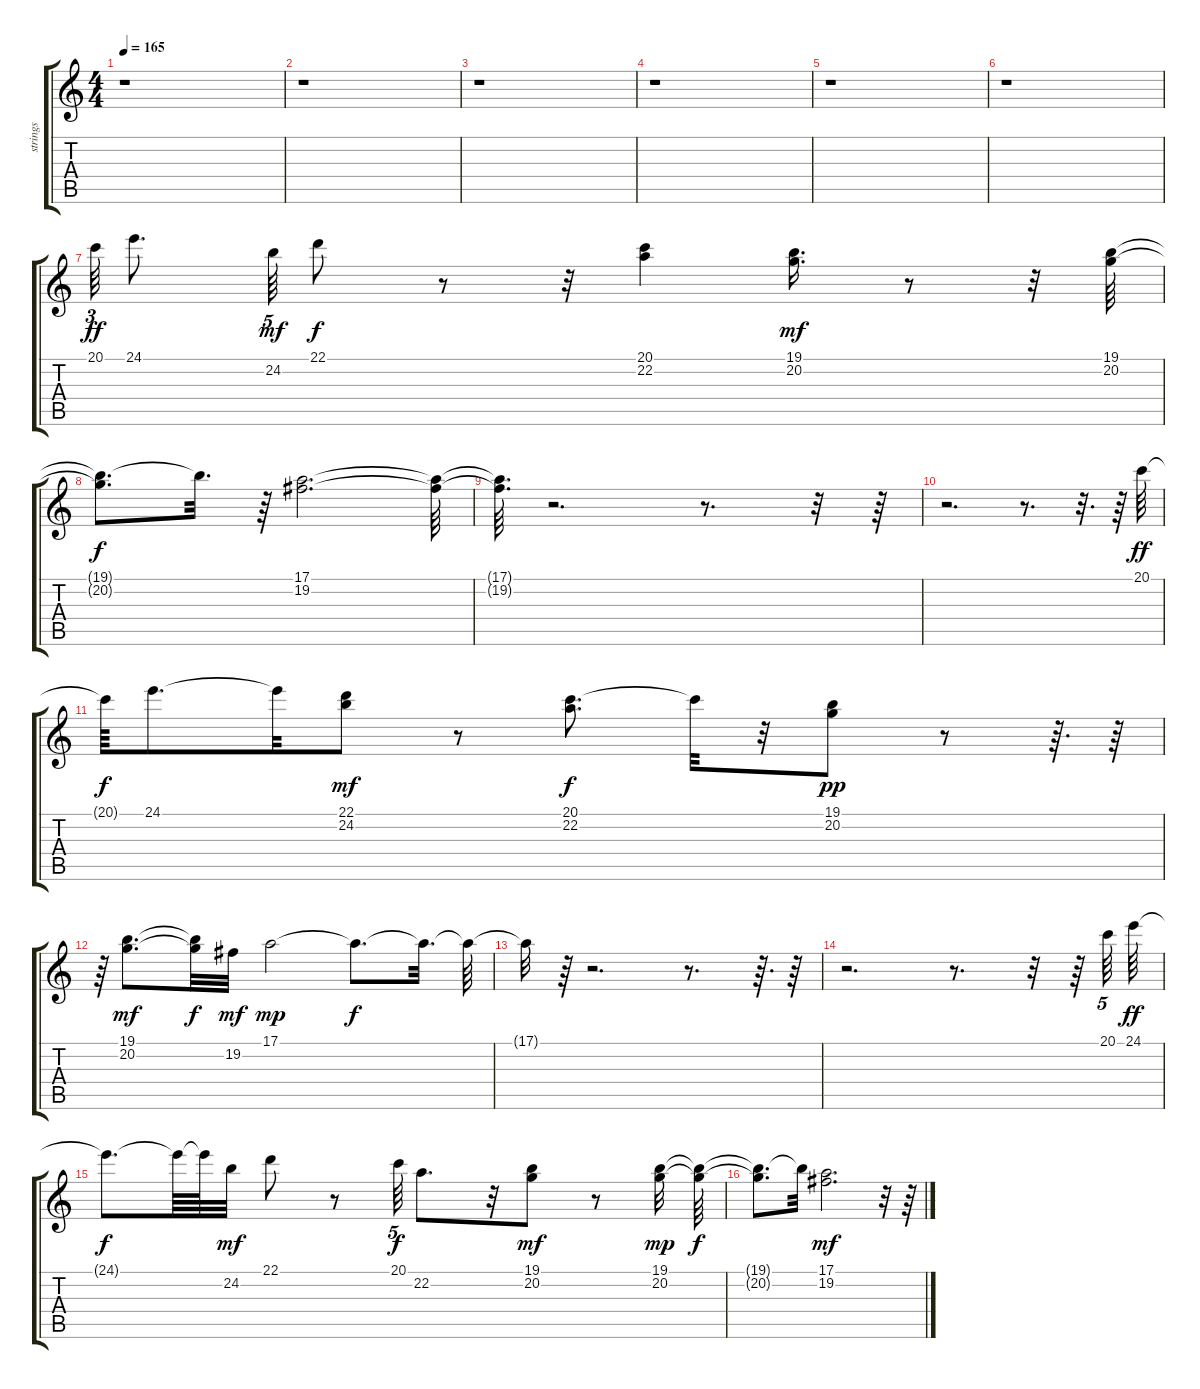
\track ("strings" "strings") {instrument synthstrings1}
\staff {score tabs}
\tuning (E4 B3 G3 D3 A2 E2) {hide}
\ts (4 4)
\tempo 165
\clef g2
\ks c
r.1{dy ff} |
r.1 |
r.1 |
r.1 |
r.1 |
r.1 |
20.1.64{tu (3 2)} 24.1.8{d} 24.2.64{tu (5 4) dy mf} 22.1.8{dy f} r.8 r.32 (20.1 22.2).4 (19.1 20.2).16{d dy mf} r.8 r.32 (19.1 20.2).64 |
(19.1{t} 20.2{t}).8{d dy f} 19.1{t}.32{d} r.64 (17.1 19.2).2{d} (17.1{t} 19.2{t}).64 |
(17.1{t} 19.2{t}).64{d} r.2{d} r.8{d} r.32 r.64 |
r.2{d} r.8{d} r.32{d} r.64 20.1.64{dy ff} |
20.1{t}.64{dy f} 24.1.8{d} 24.1{t}.32 (22.1 24.2).8{dy mf} r.8 (20.1 22.2).8{d dy f} 20.1{t}.32 r.32 (19.1 20.2).8{dy pp} r.8 r.64{d} r.64 |
r.64 (19.1 20.2).8{d dy mf} (19.1{t} 20.2{t}).32{dy f} 19.2.32{dy mf} 17.1.2{dy mp} 17.1{t}.8{d dy f} 17.1{t}.32{d} 17.1{t}.64 |
17.1{t}.32 r.64 r.2{d} r.8{d} r.64{d} r.64 |
r.2{d} r.8{d} r.32 r.64 20.1.64{tu (5 4)} 24.1.64{dy ff} |
24.1{t}.8{d dy f} 24.1{t}.64 24.1{t}.64 24.2.32{dy mf} 22.1.8 r.8 20.1.64{tu (5 4) dy f} 22.2.8{d} r.32 (19.1 20.2).8{dy mf} r.8 (19.1 20.2).32{dy mp} (19.1{t} 20.2{t}).64{dy f} |
(19.1{t} 20.2{t}).8{d} 19.1{t}.32 (17.1 19.2).2{d dy mf} r.32 r.64
